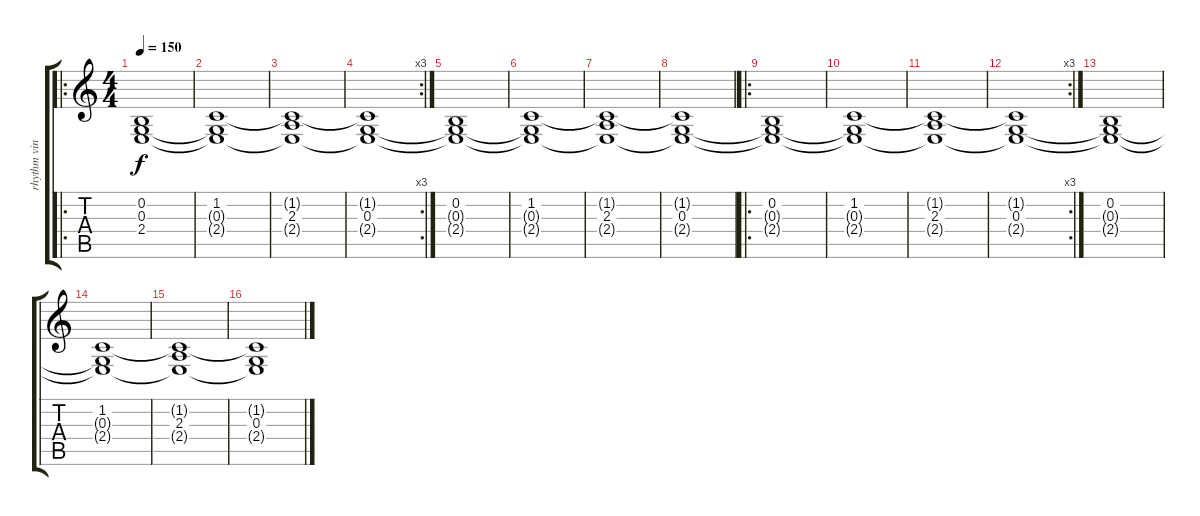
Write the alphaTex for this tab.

\track ("rhythm vin" "rhythm vin") {instrument viola}
\staff {score tabs}
\tuning (E4 B3 G3 D3 A2 E2) {hide}
\ro
\ts (4 4)
\tempo 150
\clef g2
\ks c
(0.2 0.3{t} 2.4{t}).1{dy f} |
(1.2 0.3{t} 2.4{t}).1 |
(1.2{t} 2.3 2.4{t}).1 |
\rc 3
(1.2{t} 0.3 2.4{t}).1 |
(0.2 0.3{t} 2.4{t}).1 |
(1.2 0.3{t} 2.4{t}).1 |
(1.2{t} 2.3 2.4{t}).1 |
(1.2{t} 0.3 2.4{t}).1 |
\ro
(0.2 0.3{t} 2.4{t}).1 |
(1.2 0.3{t} 2.4{t}).1 |
(1.2{t} 2.3 2.4{t}).1 |
\rc 3
(1.2{t} 0.3 2.4{t}).1 |
(0.2 0.3{t} 2.4{t}).1 |
(1.2 0.3{t} 2.4{t}).1 |
(1.2{t} 2.3 2.4{t}).1 |
(1.2{t} 0.3 2.4{t}).1
